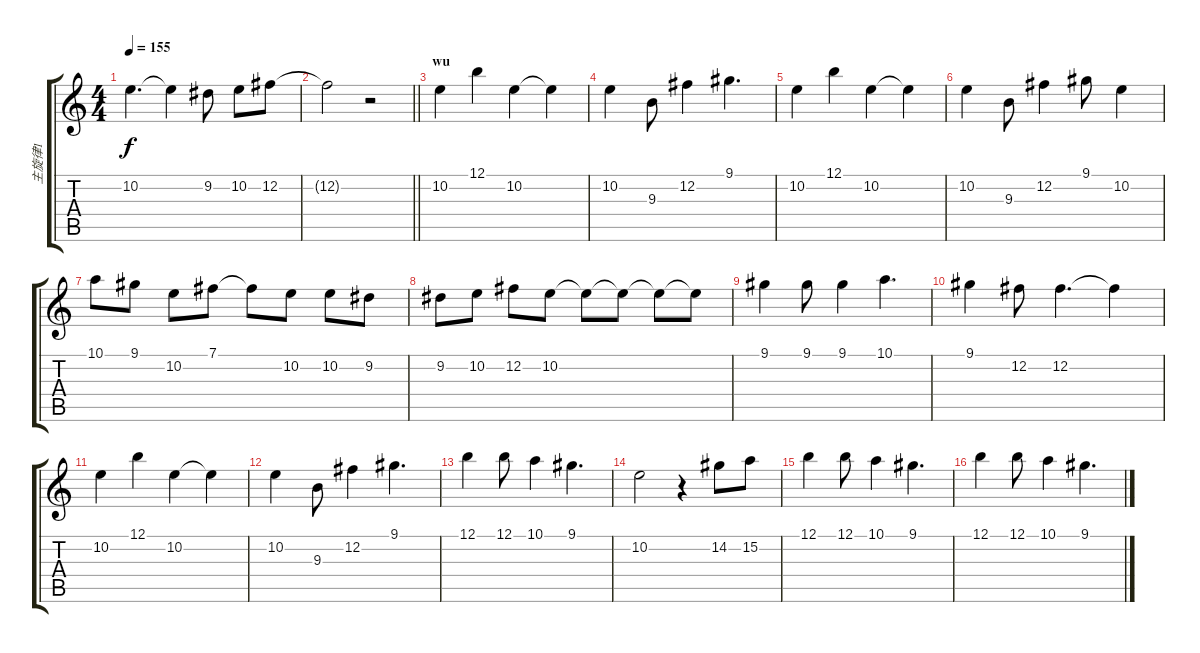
\track ("主旋律1" "主旋律1") {instrument lead1square}
\staff {score tabs}
\tuning (B4 Gb4 D4 A3 E3 B2) {hide}
\ts (4 4)
\tempo 155
\clef g2
\ks c
10.2.4{d dy f} 10.2{t}.4 9.2.8 10.2.8 12.2.8 |
\barLineRight lightlight
12.2{t}.2 r.2 |
\section ("" "wu")
10.2.4 12.1.4 10.2.4 10.2{t}.4 |
10.2.4 9.3.8 12.2.4 9.1.4{d} |
10.2.4 12.1.4 10.2.4 10.2{t}.4 |
10.2.4 9.3.8 12.2.4 9.1.8 10.2.4 |
10.1.8 9.1.8 10.2.8 7.1.8 7.1{t}.8 10.2.8 10.2.8 9.2.8 |
9.2.8 10.2.8 12.2.8 10.2.8 10.2{t}.8 10.2{t}.8 10.2{t}.8 10.2{t}.8 |
9.1.4 9.1.8 9.1.4 10.1.4{d} |
9.1.4 12.2.8 12.2.4{d} 12.2{t}.4 |
10.2.4 12.1.4 10.2.4 10.2{t}.4 |
10.2.4 9.3.8 12.2.4 9.1.4{d} |
12.1.4 12.1.8 10.1.4 9.1.4{d} |
10.2.2 r.4 14.2.8 15.2.8 |
12.1.4 12.1.8 10.1.4 9.1.4{d} |
12.1.4 12.1.8 10.1.4 9.1.4{d}
